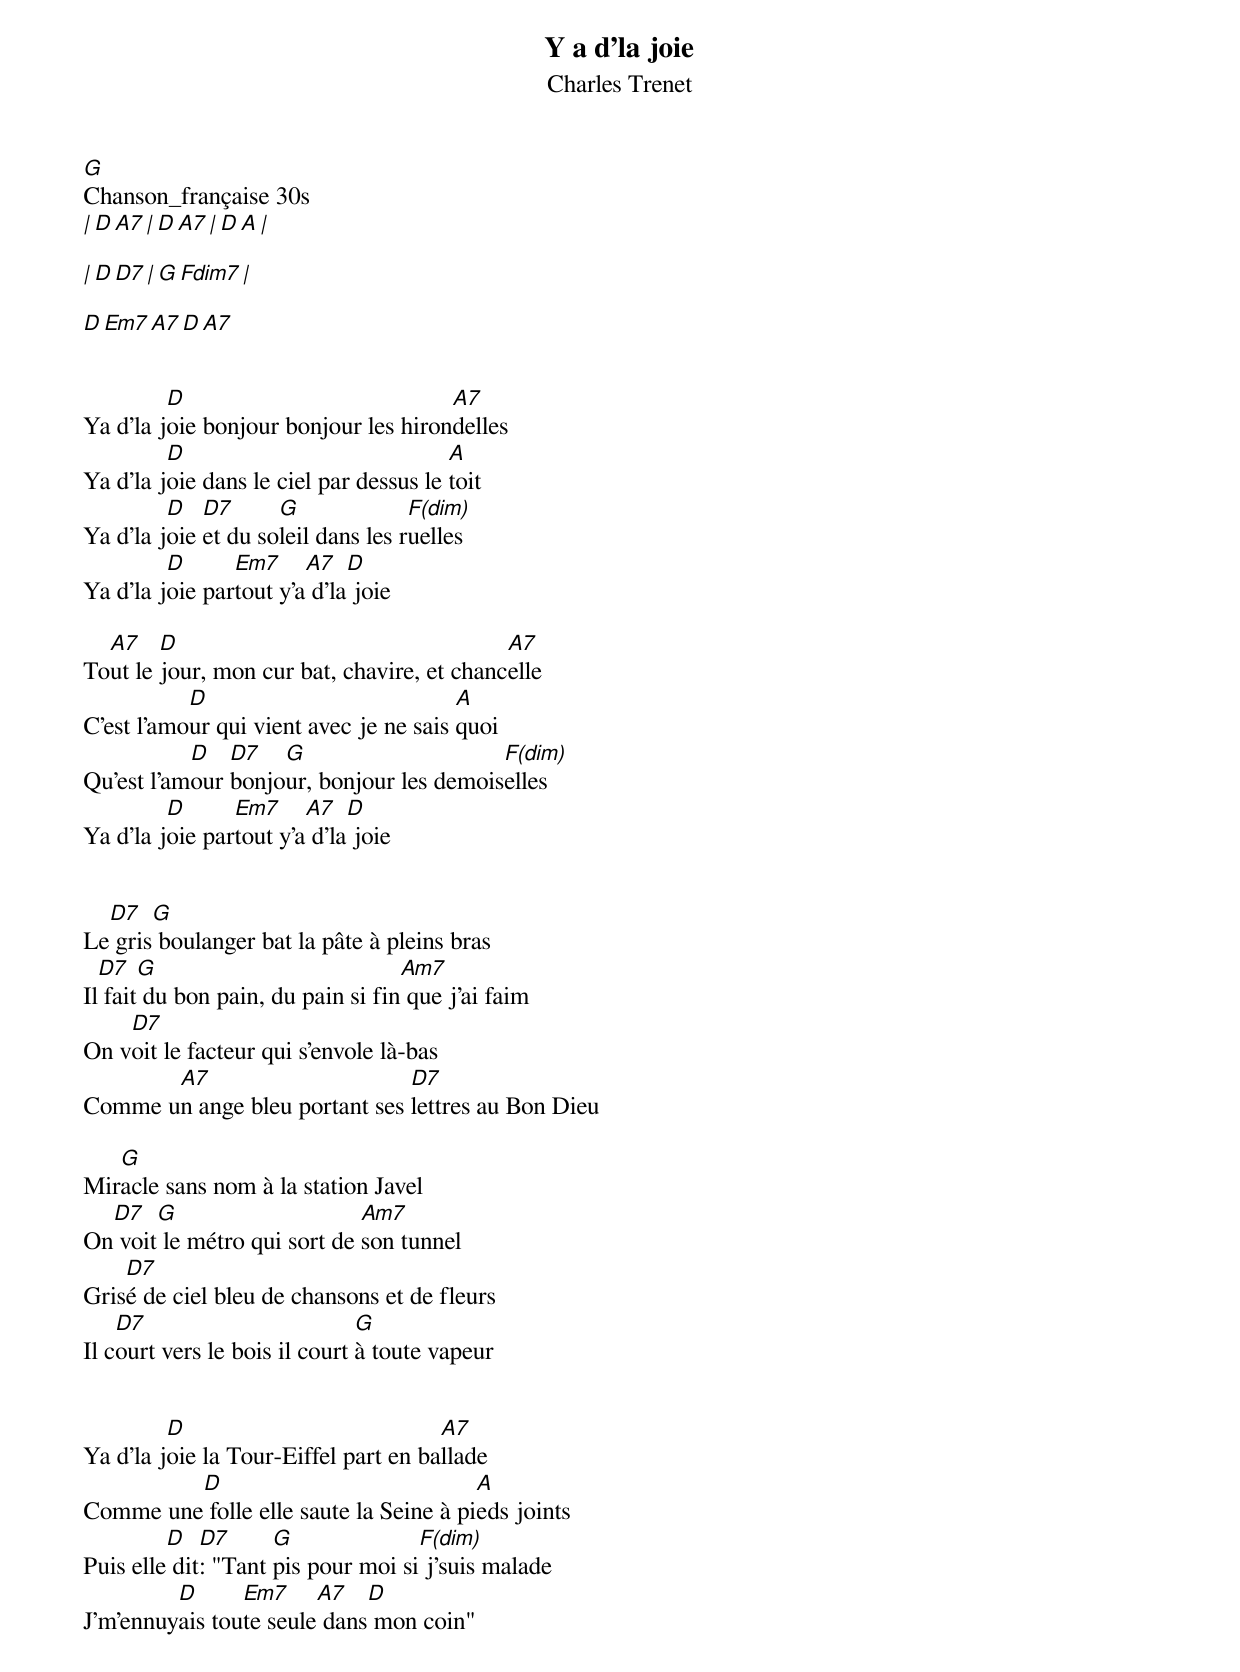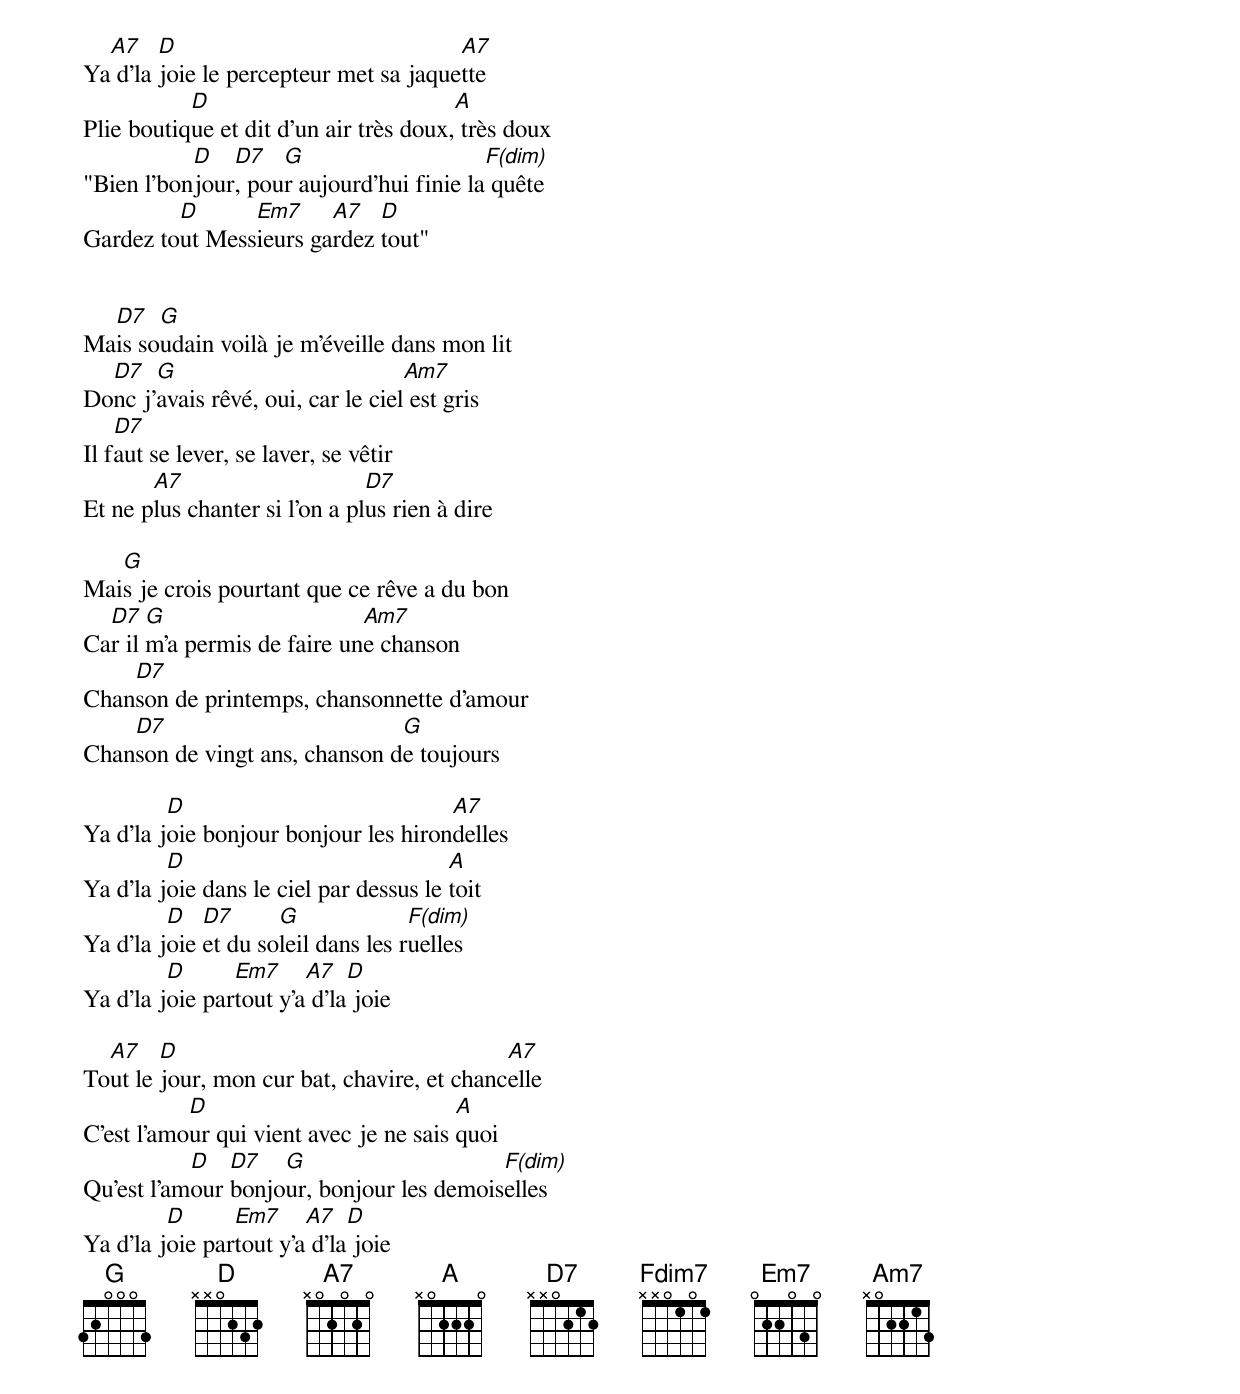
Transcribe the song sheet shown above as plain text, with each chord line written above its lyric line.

Y a d'la joie
Charles Trenet
G
Chanson_française 30s
| D    A7   | D    A7   |  D   A  |

| D   D7  | G   Fdim7   |

D   Em7      A7   D   A7


         D                            A7
Ya d'la joie bonjour bonjour les hirondelles
         D                              A
Ya d'la joie dans le ciel par dessus le toit
         D   D7      G              F(dim)
Ya d'la joie et du soleil dans les ruelles
         D      Em7     A7   D
Ya d'la joie partout y'a d'la joie

  A7    D                                   A7
Tout le jour, mon cur bat, chavire, et chancelle
           D                            A
C'est l'amour qui vient avec je ne sais quoi
           D   D7   G                     F(dim)
Qu'est l'amour bonjour, bonjour les demoiselles
         D      Em7     A7   D
Ya d'la joie partout y'a d'la joie


  D7   G
Le gris boulanger bat la pâte à pleins bras
  D7   G                           Am7
Il fait du bon pain, du pain si fin que j'ai faim
    D7
On voit le facteur qui s'envole là-bas
       A7                      D7
Comme un ange bleu portant ses lettres au Bon Dieu

   G
Miracle sans nom à la station Javel
  D7   G                     Am7
On voit le métro qui sort de son tunnel
    D7
Grisé de ciel bleu de chansons et de fleurs
    D7                         G
Il court vers le bois il court à toute vapeur


         D                            A7
Ya d'la joie la Tour-Eiffel part en ballade
         D                              A
Comme une folle elle saute la Seine à pieds joints
         D   D7      G              F(dim)
Puis elle dit: "Tant pis pour moi si j'suis malade
         D      Em7     A7   D
J'm'ennuyais toute seule dans mon coin"

  A7    D                              A7
Ya d'la joie le percepteur met sa jaquette
           D                            A
Plie boutique et dit d'un air très doux, très doux
           D   D7   G                     F(dim)
"Bien l'bonjour, pour aujourd'hui finie la quête
         D      Em7     A7   D
Gardez tout Messieurs gardez tout"


  D7   G
Mais soudain voilà je m'éveille dans mon lit
  D7   G                           Am7
Donc j'avais rêvé, oui, car le ciel est gris
    D7
Il faut se lever, se laver, se vêtir
       A7                      D7
Et ne plus chanter si l'on a plus rien à dire

   G
Mais je crois pourtant que ce rêve a du bon
  D7   G                     Am7
Car il m'a permis de faire une chanson
    D7
Chanson de printemps, chansonnette d'amour
    D7                         G
Chanson de vingt ans, chanson de toujours

         D                            A7
Ya d'la joie bonjour bonjour les hirondelles
         D                              A
Ya d'la joie dans le ciel par dessus le toit
         D   D7      G              F(dim)
Ya d'la joie et du soleil dans les ruelles
         D      Em7     A7   D
Ya d'la joie partout y'a d'la joie

  A7    D                                   A7
Tout le jour, mon cur bat, chavire, et chancelle
           D                            A
C'est l'amour qui vient avec je ne sais quoi
           D   D7   G                     F(dim)
Qu'est l'amour bonjour, bonjour les demoiselles
         D      Em7     A7   D
Ya d'la joie partout y'a d'la joie
